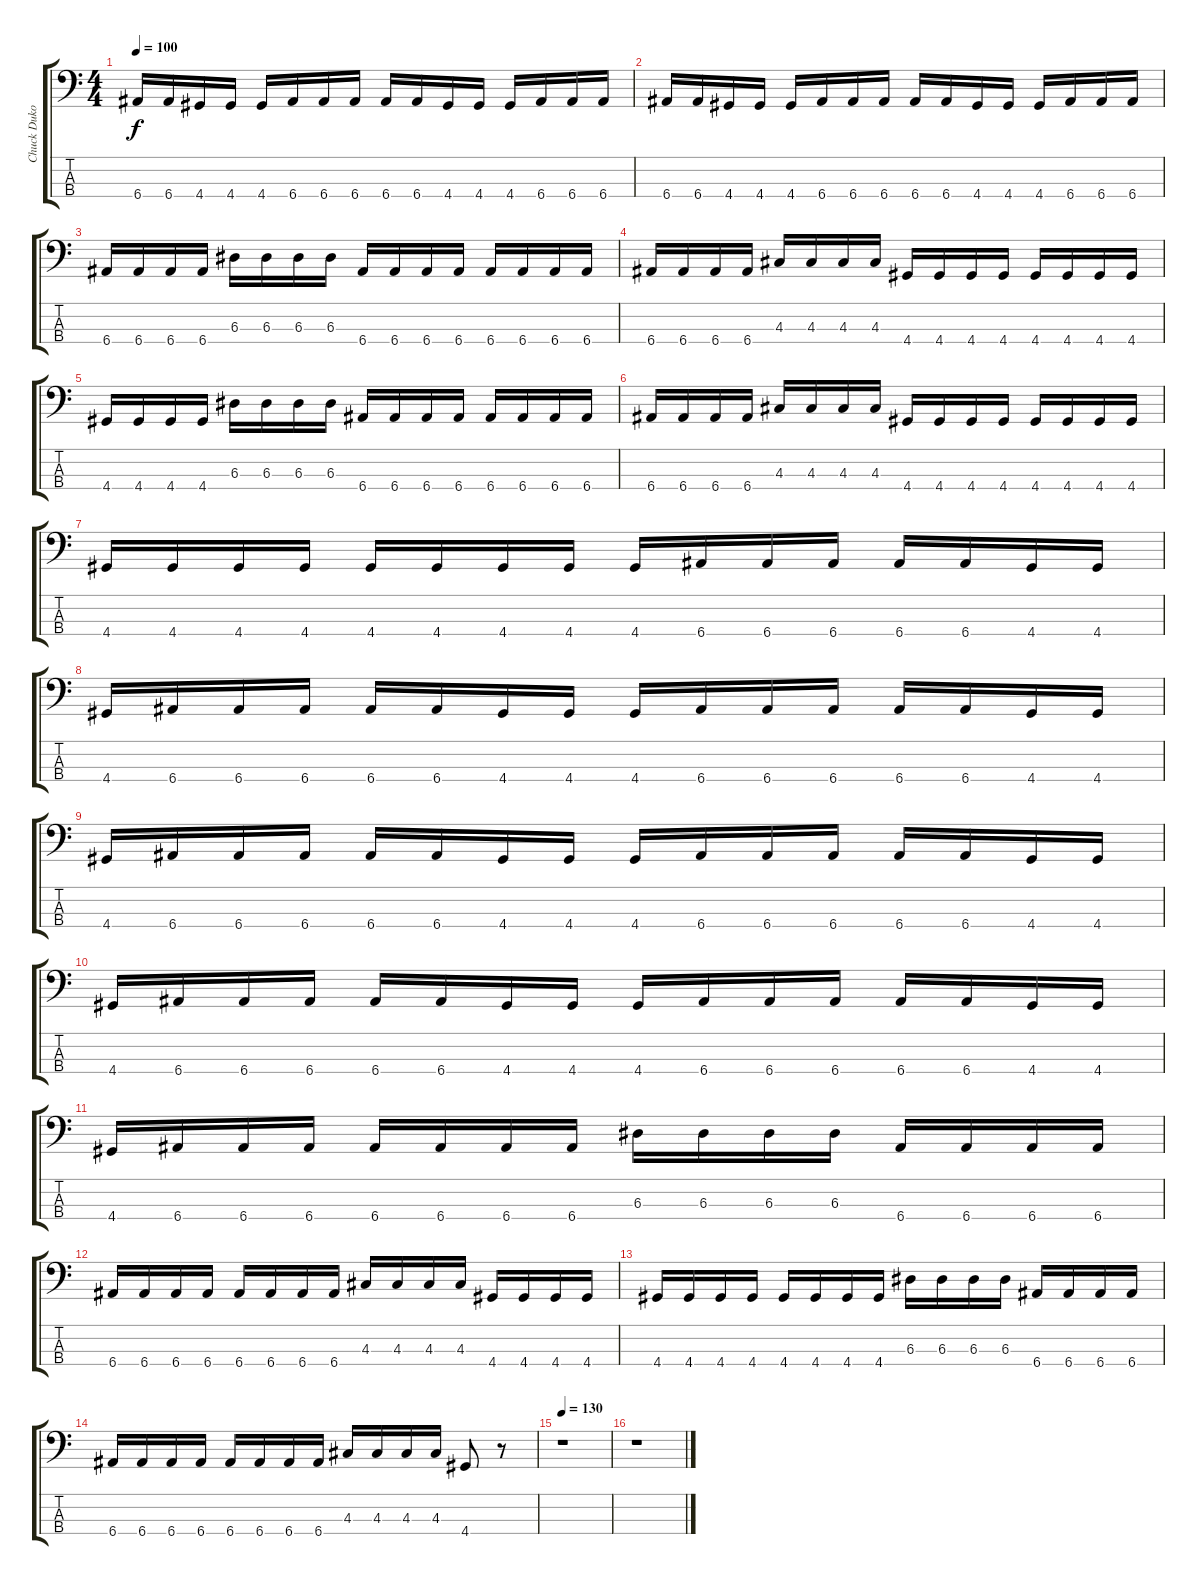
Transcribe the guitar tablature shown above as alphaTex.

\track ("Chuck Dukowski (Bass)" "Chuck Duko") {instrument electricbasspick}
\staff {score tabs}
\tuning (G2 D2 A1 E1) {hide}
\ts (4 4)
\tempo 100
\clef f4
\ks c
6.4.16{dy f} 6.4.16 4.4.16 4.4.16 4.4.16 6.4.16 6.4.16 6.4.16 6.4.16 6.4.16 4.4.16 4.4.16 4.4.16 6.4.16 6.4.16 6.4.16 |
6.4.16 6.4.16 4.4.16 4.4.16 4.4.16 6.4.16 6.4.16 6.4.16 6.4.16 6.4.16 4.4.16 4.4.16 4.4.16 6.4.16 6.4.16 6.4.16 |
6.4.16 6.4.16 6.4.16 6.4.16 6.3.16 6.3.16 6.3.16 6.3.16 6.4.16 6.4.16 6.4.16 6.4.16 6.4.16 6.4.16 6.4.16 6.4.16 |
6.4.16 6.4.16 6.4.16 6.4.16 4.3.16 4.3.16 4.3.16 4.3.16 4.4.16 4.4.16 4.4.16 4.4.16 4.4.16 4.4.16 4.4.16 4.4.16 |
4.4.16 4.4.16 4.4.16 4.4.16 6.3.16 6.3.16 6.3.16 6.3.16 6.4.16 6.4.16 6.4.16 6.4.16 6.4.16 6.4.16 6.4.16 6.4.16 |
6.4.16 6.4.16 6.4.16 6.4.16 4.3.16 4.3.16 4.3.16 4.3.16 4.4.16 4.4.16 4.4.16 4.4.16 4.4.16 4.4.16 4.4.16 4.4.16 |
4.4.16 4.4.16 4.4.16 4.4.16 4.4.16 4.4.16 4.4.16 4.4.16 4.4.16 6.4.16 6.4.16 6.4.16 6.4.16 6.4.16 4.4.16 4.4.16 |
4.4.16 6.4.16 6.4.16 6.4.16 6.4.16 6.4.16 4.4.16 4.4.16 4.4.16 6.4.16 6.4.16 6.4.16 6.4.16 6.4.16 4.4.16 4.4.16 |
4.4.16 6.4.16 6.4.16 6.4.16 6.4.16 6.4.16 4.4.16 4.4.16 4.4.16 6.4.16 6.4.16 6.4.16 6.4.16 6.4.16 4.4.16 4.4.16 |
4.4.16 6.4.16 6.4.16 6.4.16 6.4.16 6.4.16 4.4.16 4.4.16 4.4.16 6.4.16 6.4.16 6.4.16 6.4.16 6.4.16 4.4.16 4.4.16 |
4.4.16 6.4.16 6.4.16 6.4.16 6.4.16 6.4.16 6.4.16 6.4.16 6.3.16 6.3.16 6.3.16 6.3.16 6.4.16 6.4.16 6.4.16 6.4.16 |
6.4.16 6.4.16 6.4.16 6.4.16 6.4.16 6.4.16 6.4.16 6.4.16 4.3.16 4.3.16 4.3.16 4.3.16 4.4.16 4.4.16 4.4.16 4.4.16 |
4.4.16 4.4.16 4.4.16 4.4.16 4.4.16 4.4.16 4.4.16 4.4.16 6.3.16 6.3.16 6.3.16 6.3.16 6.4.16 6.4.16 6.4.16 6.4.16 |
6.4.16 6.4.16 6.4.16 6.4.16 6.4.16 6.4.16 6.4.16 6.4.16 4.3.16 4.3.16 4.3.16 4.3.16 4.4.8 r.8 |
\tempo 130
r.1 |
r.1
